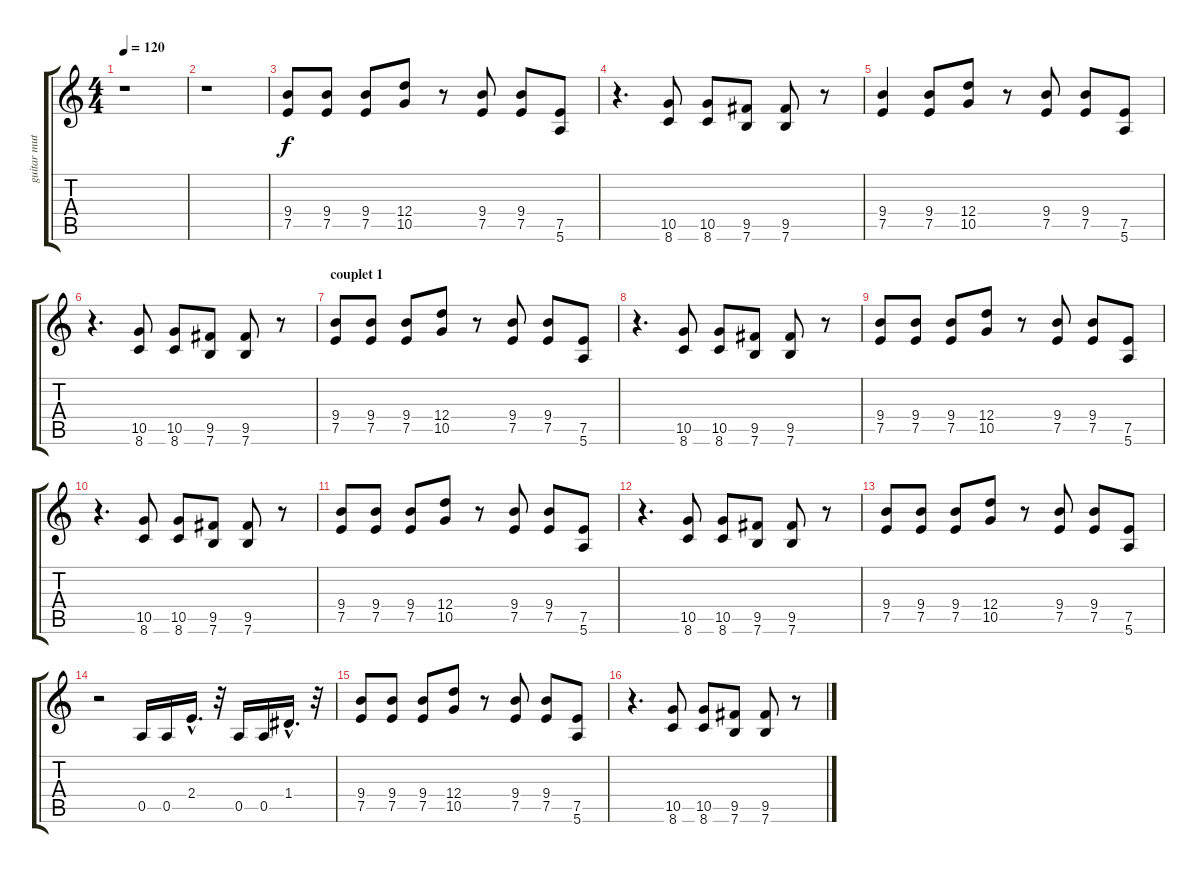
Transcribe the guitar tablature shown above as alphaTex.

\track ("guitar muted " "guitar mut") {instrument electricguitarmuted}
\staff {score tabs}
\tuning (E4 B3 G3 D3 A2 E2) {hide}
\ts (4 4)
\tempo 120
\clef g2
\ks c
r.1{dy f instrument electricguitarmuted} |
r.1 |
(9.4 7.5).8 (9.4 7.5).8 (9.4 7.5).8 (12.4 10.5).8 r.8 (9.4 7.5).8 (9.4 7.5).8 (7.5 5.6).8 |
r.4{d} (10.5 8.6).8 (10.5 8.6).8 (9.5 7.6).8 (9.5 7.6).8 r.8 |
(9.4 7.5).4 (9.4 7.5).8 (12.4 10.5).8 r.8 (9.4 7.5).8 (9.4 7.5).8 (7.5 5.6).8 |
r.4{d} (10.5 8.6).8 (10.5 8.6).8 (9.5 7.6).8 (9.5 7.6).8 r.8 |
\section ("" "couplet 1")
(9.4 7.5).8 (9.4 7.5).8 (9.4 7.5).8 (12.4 10.5).8 r.8 (9.4 7.5).8 (9.4 7.5).8 (7.5 5.6).8 |
r.4{d} (10.5 8.6).8 (10.5 8.6).8 (9.5 7.6).8 (9.5 7.6).8 r.8 |
(9.4 7.5).8 (9.4 7.5).8 (9.4 7.5).8 (12.4 10.5).8 r.8 (9.4 7.5).8 (9.4 7.5).8 (7.5 5.6).8 |
r.4{d} (10.5 8.6).8 (10.5 8.6).8 (9.5 7.6).8 (9.5 7.6).8 r.8 |
(9.4 7.5).8 (9.4 7.5).8 (9.4 7.5).8 (12.4 10.5).8 r.8 (9.4 7.5).8 (9.4 7.5).8 (7.5 5.6).8 |
r.4{d} (10.5 8.6).8 (10.5 8.6).8 (9.5 7.6).8 (9.5 7.6).8 r.8 |
(9.4 7.5).8 (9.4 7.5).8 (9.4 7.5).8 (12.4 10.5).8 r.8 (9.4 7.5).8 (9.4 7.5).8 (7.5 5.6).8 |
r.2 0.5.16 0.5.16 2.4{hac}.16{d} r.32 0.5.16 0.5.16 1.4{hac}.16{d} r.32 |
(9.4 7.5).8 (9.4 7.5).8 (9.4 7.5).8 (12.4 10.5).8 r.8 (9.4 7.5).8 (9.4 7.5).8 (7.5 5.6).8 |
r.4{d} (10.5 8.6).8 (10.5 8.6).8 (9.5 7.6).8 (9.5 7.6).8 r.8
